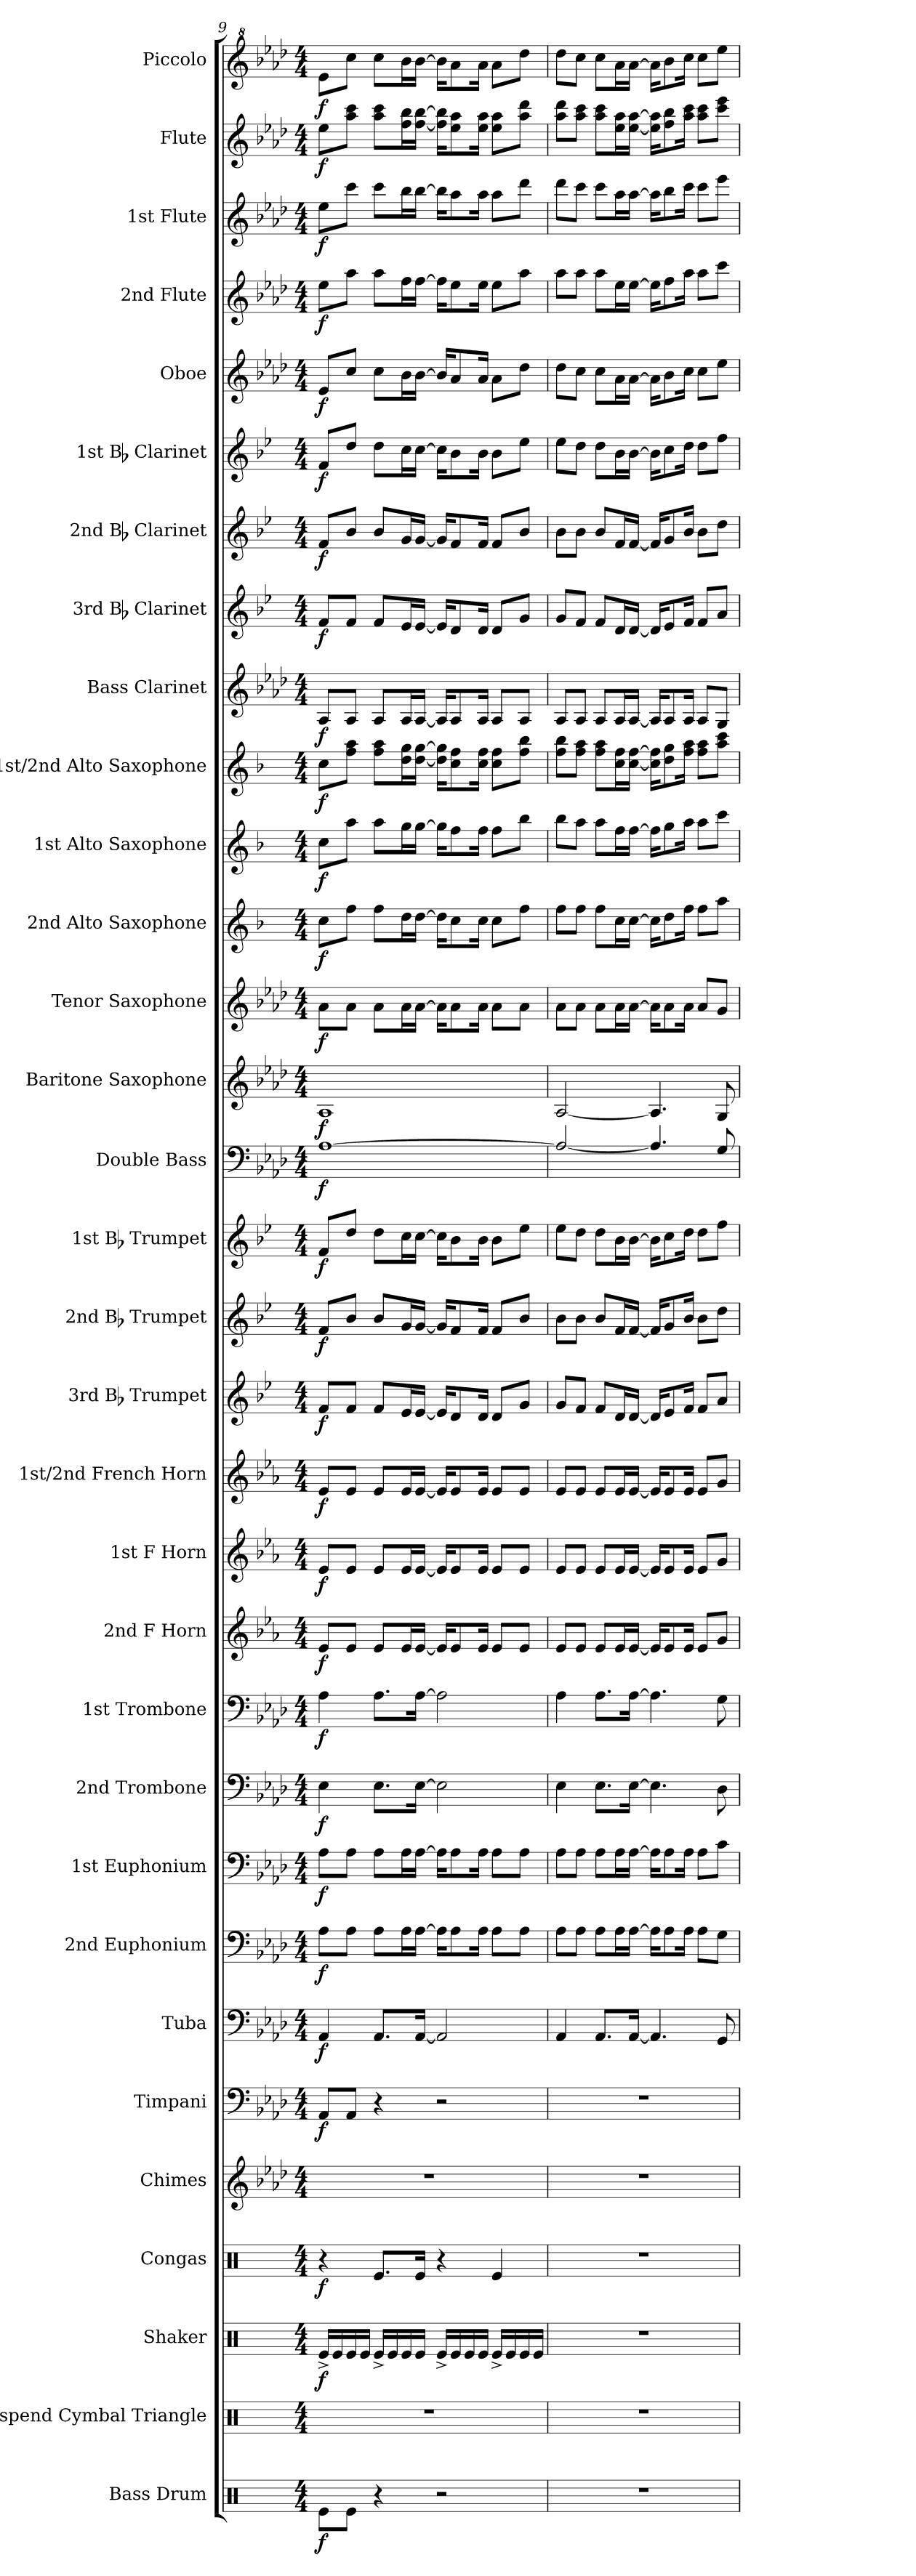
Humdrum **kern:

**kern	**dynam	**kern	**kern	**dynam	**kern	**dynam	**kern	**kern	**dynam	**kern	**dynam	**kern	**dynam	**kern	**dynam	**kern	**dynam	**kern	**dynam	**kern	**dynam	**kern	**dynam	**kern	**dynam	**kern	**dynam	**kern	**dynam	**kern	**dynam	**kern	**dynam	**kern	**dynam	**kern	**dynam	**kern	**dynam	**kern	**dynam	**kern	**dynam	**kern	**dynam	**kern	**dynam	**kern	**dynam	**kern	**dynam	**kern	**dynam	**kern	**dynam	**kern	**dynam	**kern	**dynam	**kern	**dynam
*part32	*part32	*part31	*part30	*part30	*part29	*part29	*part28	*part27	*part27	*part26	*part26	*part25	*part25	*part24	*part24	*part23	*part23	*part22	*part22	*part21	*part21	*part20	*part20	*part19	*part19	*part18	*part18	*part17	*part17	*part16	*part16	*part15	*part15	*part14	*part14	*part13	*part13	*part12	*part12	*part11	*part11	*part10	*part10	*part9	*part9	*part8	*part8	*part7	*part7	*part6	*part6	*part5	*part5	*part4	*part4	*part3	*part3	*part2	*part2	*part1	*part1
*staff32	*staff32	*staff31	*staff30	*staff30	*staff29	*staff29	*staff28	*staff27	*staff27	*staff26	*staff26	*staff25	*staff25	*staff24	*staff24	*staff23	*staff23	*staff22	*staff22	*staff21	*staff21	*staff20	*staff20	*staff19	*staff19	*staff18	*staff18	*staff17	*staff17	*staff16	*staff16	*staff15	*staff15	*staff14	*staff14	*staff13	*staff13	*staff12	*staff12	*staff11	*staff11	*staff10	*staff10	*staff9	*staff9	*staff8	*staff8	*staff7	*staff7	*staff6	*staff6	*staff5	*staff5	*staff4	*staff4	*staff3	*staff3	*staff2	*staff2	*staff1	*staff1
*I"Bass Drum	*	*I"Suspend Cymbal Triangle	*I"Shaker	*	*I"Congas	*	*I"Chimes	*I"Timpani	*	*I"Tuba	*	*I"2nd Euphonium	*	*I"1st Euphonium	*	*I"2nd Trombone	*	*I"1st Trombone	*	*I"2nd F Horn	*	*I"1st F Horn	*	*I"1st/2nd French Horn	*	*I"3rd Bb Trumpet	*	*I"2nd Bb Trumpet	*	*I"1st Bb Trumpet	*	*I"Double Bass	*	*I"Baritone Saxophone	*	*I"Tenor Saxophone	*	*I"2nd Alto Saxophone	*	*I"1st Alto Saxophone	*	*I"1st/2nd Alto Saxophone	*	*I"Bass Clarinet	*	*I"3rd Bb Clarinet	*	*I"2nd Bb Clarinet	*	*I"1st Bb Clarinet	*	*I"Oboe	*	*I"2nd Flute	*	*I"1st Flute	*	*I"Flute	*	*I"Piccolo	*
*I'B. Dr.	*	*I'Sus.C Tri.	*I'Sh.	*	*I'Co.	*	*I'Chm.	*I'Timp.	*	*I'Tba.	*	*I'Euph. 2	*	*I'Euph. 1	*	*I'Tbn. 2	*	*I'Tbn. 1	*	*I'F Hn. 2	*	*I'F Hn. 1	*	*I'F Hn. 1/2	*	*I'Tpt. 3	*	*I'Tpt. 2	*	*I'Tpt. 1	*	*I'D. Bass	*	*I'Bar. Sax	*	*I'T. Sax.	*	*I'A. Sax. 2	*	*I'A. Sax. 1	*	*I'A. Sax. 1/2	*	*I'B. Cl.	*	*I'Cl. 3	*	*I'Cl. 2	*	*I'Cl. 1	*	*I'Ob.	*	*I'Fl. 2	*	*I'Fl. 1	*	*I'Fl.	*	*I'Picc.	*
*clefX	*	*clefX	*clefX	*	*clefX	*	*clefG2	*clefF4	*	*clefF4	*	*clefF4	*	*clefF4	*	*clefF4	*	*clefF4	*	*clefG2	*	*clefG2	*	*clefG2	*	*clefG2	*	*clefG2	*	*clefG2	*	*clefF4	*	*clefG2	*	*clefG2	*	*clefG2	*	*clefG2	*	*clefG2	*	*clefG2	*	*clefG2	*	*clefG2	*	*clefG2	*	*clefG2	*	*clefG2	*	*clefG2	*	*clefG2	*	*clefG^2	*
*	*	*	*	*	*	*	*	*	*	*	*	*	*	*	*	*	*	*	*	*ITrd4c7	*	*ITrd4c7	*	*ITrd4c7	*	*ITrd1c2	*	*ITrd1c2	*	*ITrd1c2	*	*ITrd7c12	*	*ITrd12c21	*	*ITrd8c14	*	*ITrd5c9	*	*ITrd5c9	*	*ITrd5c9	*	*ITrd8c14	*	*ITrd1c2	*	*ITrd1c2	*	*ITrd1c2	*	*	*	*	*	*	*	*	*	*ITrd-7c-12	*
*k[]	*	*k[]	*k[]	*	*k[]	*	*k[b-e-a-d-]	*k[b-e-a-d-]	*	*k[b-e-a-d-]	*	*k[b-e-a-d-]	*	*k[b-e-a-d-]	*	*k[b-e-a-d-]	*	*k[b-e-a-d-]	*	*k[b-e-a-d-]	*	*k[b-e-a-d-]	*	*k[b-e-a-d-]	*	*k[b-e-a-d-]	*	*k[b-e-a-d-]	*	*k[b-e-a-d-]	*	*k[b-e-a-d-]	*	*k[b-e-a-d-]	*	*k[b-e-a-d-]	*	*k[b-e-a-d-]	*	*k[b-e-a-d-]	*	*k[b-e-a-d-]	*	*k[b-e-a-d-]	*	*k[b-e-a-d-]	*	*k[b-e-a-d-]	*	*k[b-e-a-d-]	*	*k[b-e-a-d-]	*	*k[b-e-a-d-]	*	*k[b-e-a-d-]	*	*k[b-e-a-d-]	*	*k[b-e-a-d-]	*
*M4/4	*	*M4/4	*M4/4	*	*M4/4	*	*M4/4	*M4/4	*	*M4/4	*	*M4/4	*	*M4/4	*	*M4/4	*	*M4/4	*	*M4/4	*	*M4/4	*	*M4/4	*	*M4/4	*	*M4/4	*	*M4/4	*	*M4/4	*	*M4/4	*	*M4/4	*	*M4/4	*	*M4/4	*	*M4/4	*	*M4/4	*	*M4/4	*	*M4/4	*	*M4/4	*	*M4/4	*	*M4/4	*	*M4/4	*	*M4/4	*	*M4/4	*
=9	=9	=9	=9	=9	=9	=9	=9	=9	=9	=9	=9	=9	=9	=9	=9	=9	=9	=9	=9	=9	=9	=9	=9	=9	=9	=9	=9	=9	=9	=9	=9	=9	=9	=9	=9	=9	=9	=9	=9	=9	=9	=9	=9	=9	=9	=9	=9	=9	=9	=9	=9	=9	=9	=9	=9	=9	=9	=9	=9	=9	=9
!	!LO:DY:b	!	!	!LO:DY:b	!	!LO:DY:b	!	!	!LO:DY:b	!	!LO:DY:b	!	!LO:DY:b	!	!LO:DY:b	!	!LO:DY:b	!	!LO:DY:b	!	!LO:DY:b	!	!LO:DY:b	!	!LO:DY:b	!	!LO:DY:b	!	!LO:DY:b	!	!LO:DY:b	!	!LO:DY:b	!	!LO:DY:b	!	!LO:DY:b	!	!LO:DY:b	!	!LO:DY:b	!	!LO:DY:b	!	!LO:DY:b	!	!LO:DY:b	!	!LO:DY:b	!	!LO:DY:b	!	!LO:DY:b	!	!LO:DY:b	!	!LO:DY:b	!	!LO:DY:b	!	!LO:DY:b
8Re\L	f	1r	16Re^/LL	f	4r	f	1r	8AA-/L	f	4AA-/	f	8A-\L	f	8A-\L	f	4E-\	f	4A-\	f	8A-/L	f	8A-/L	f	8A-/L	f	8e-/L	f	8e-/L	f	8e-/L	f	[1AA-	f	1AA-	f	8A-\L	f	8e-\L	f	8e-\L	f	8e-\L	f	8AA-/L	f	8e-/L	f	8e-/L	f	8e-/L	f	8e-/L	f	8ee-\L	f	8ee-\L	f	8ee-\L	f	8eee-\L	f
.	.	.	16Re/	.	.	.	.	.	.	.	.	.	.	.	.	.	.	.	.	.	.	.	.	.	.	.	.	.	.	.	.	.	.	.	.	.	.	.	.	.	.	.	.	.	.	.	.	.	.	.	.	.	.	.	.	.	.	.	.	.	.
8Re\J	.	.	16Re/	.	.	.	.	8AA-/J	.	.	.	8A-\J	.	8A-\J	.	.	.	.	.	8A-/J	.	8A-/J	.	8A-/J	.	8e-/J	.	8a-/J	.	8cc/J	.	.	.	.	.	8A-\J	.	8a-\J	.	8cc\J	.	8a-\ 8cc\J	.	8AA-/J	.	8e-/J	.	8a-/J	.	8cc/J	.	8cc/J	.	8aa-\J	.	8ccc\J	.	8aa-\ 8ccc\J	.	8cccc\J	.
.	.	.	16Re/JJ	.	.	.	.	.	.	.	.	.	.	.	.	.	.	.	.	.	.	.	.	.	.	.	.	.	.	.	.	.	.	.	.	.	.	.	.	.	.	.	.	.	.	.	.	.	.	.	.	.	.	.	.	.	.	.	.	.	.
4r	.	.	16Re^/LL	.	8.Re/L	.	.	4r	.	8.AA-/L	.	8A-\L	.	8A-\L	.	8.E-\L	.	8.A-\L	.	8A-/L	.	8A-/L	.	8A-/L	.	8e-/L	.	8a-/L	.	8cc\L	.	.	.	.	.	8A-\L	.	8a-\L	.	8cc\L	.	8a-\ 8cc\L	.	8AA-/L	.	8e-/L	.	8a-/L	.	8cc\L	.	8cc\L	.	8aa-\L	.	8ccc\L	.	8aa-\ 8ccc\L	.	8cccc\L	.
.	.	.	16Re/	.	.	.	.	.	.	.	.	.	.	.	.	.	.	.	.	.	.	.	.	.	.	.	.	.	.	.	.	.	.	.	.	.	.	.	.	.	.	.	.	.	.	.	.	.	.	.	.	.	.	.	.	.	.	.	.	.	.
.	.	.	16Re/	.	.	.	.	.	.	.	.	16A-\L	.	16A-\L	.	.	.	.	.	16A-/L	.	16A-/L	.	16A-/L	.	16d-/L	.	16f/L	.	16b-\L	.	.	.	.	.	16A-\L	.	16f\L	.	16b-\L	.	16f\ 16b-\L	.	16AA-/L	.	16d-/L	.	16f/L	.	16b-\L	.	16b-\L	.	16ff\L	.	16bb-\L	.	16ff\ 16bb-\L	.	16bbb-\L	.
.	.	.	16Re/JJ	.	16Re/Jk	.	.	.	.	[16AA-/Jk	.	[16A-\JJ	.	[16A-\JJ	.	[16E-\Jk	.	[16A-\Jk	.	[16A-/JJ	.	[16A-/JJ	.	[16A-/JJ	.	[16d-/JJ	.	[16f/JJ	.	[16b-\JJ	.	.	.	.	.	[16A-\JJ	.	[16f\JJ	.	[16b-\JJ	.	[16f\ [16b-\JJ	.	[16AA-/JJ	.	[16d-/JJ	.	[16f/JJ	.	[16b-\JJ	.	[16b-\JJ	.	[16ff\JJ	.	[16bb-\JJ	.	[16ff\ [16bb-\JJ	.	[16bbb-\JJ	.
2r	.	.	16Re^/LL	.	4r	.	.	2r	.	2AA-/]	.	16A-\KL]	.	16A-\KL]	.	2E-\]	.	2A-\]	.	16A-/KL]	.	16A-/KL]	.	16A-/KL]	.	16d-/KL]	.	16f/KL]	.	16b-\KL]	.	.	.	.	.	16A-\KL]	.	16f\KL]	.	16b-\KL]	.	16f\] 16b-\]KL	.	16AA-/KL]	.	16d-/KL]	.	16f/KL]	.	16b-\KL]	.	16b-/KL]	.	16ff\KL]	.	16bb-\KL]	.	16ff\] 16bb-\]KL	.	16bbb-\KL]	.
.	.	.	16Re/	.	.	.	.	.	.	.	.	8A-\	.	8A-\	.	.	.	.	.	8A-/	.	8A-/	.	8A-/	.	8c/	.	8e-/	.	8a-\	.	.	.	.	.	8A-\	.	8e-\	.	8a-\	.	8e-\ 8a-\	.	8AA-/	.	8c/	.	8e-/	.	8a-\	.	8a-/	.	8ee-\	.	8aa-\	.	8ee-\ 8aa-\	.	8aaa-\	.
.	.	.	16Re/	.	.	.	.	.	.	.	.	.	.	.	.	.	.	.	.	.	.	.	.	.	.	.	.	.	.	.	.	.	.	.	.	.	.	.	.	.	.	.	.	.	.	.	.	.	.	.	.	.	.	.	.	.	.	.	.	.	.
.	.	.	16Re/JJ	.	.	.	.	.	.	.	.	16A-\Jk	.	16A-\Jk	.	.	.	.	.	16A-/Jk	.	16A-/Jk	.	16A-/Jk	.	16c/Jk	.	16e-/Jk	.	16a-\Jk	.	.	.	.	.	16A-\Jk	.	16e-\Jk	.	16a-\Jk	.	16e-\ 16a-\Jk	.	16AA-/Jk	.	16c/Jk	.	16e-/Jk	.	16a-\Jk	.	16a-/Jk	.	16ee-\Jk	.	16aa-\Jk	.	16ee-\ 16aa-\Jk	.	16aaa-\Jk	.
.	.	.	16Re^/LL	.	4Re/	.	.	.	.	.	.	8A-\L	.	8A-\L	.	.	.	.	.	8A-/L	.	8A-/L	.	8A-/L	.	8c/L	.	8e-/L	.	8a-\L	.	.	.	.	.	8A-\L	.	8e-\L	.	8a-\L	.	8e-\ 8a-\L	.	8AA-/L	.	8c/L	.	8e-/L	.	8a-\L	.	8a-\L	.	8ee-\L	.	8aa-\L	.	8ee-\ 8aa-\L	.	8aaa-\L	.
.	.	.	16Re/	.	.	.	.	.	.	.	.	.	.	.	.	.	.	.	.	.	.	.	.	.	.	.	.	.	.	.	.	.	.	.	.	.	.	.	.	.	.	.	.	.	.	.	.	.	.	.	.	.	.	.	.	.	.	.	.	.	.
.	.	.	16Re/	.	.	.	.	.	.	.	.	8A-\J	.	8A-\J	.	.	.	.	.	8A-/J	.	8A-/J	.	8A-/J	.	8f/J	.	8a-/J	.	8dd-\J	.	.	.	.	.	8A-\J	.	8a-\J	.	8dd-\J	.	8a-\ 8dd-\J	.	8AA-/J	.	8f/J	.	8a-/J	.	8dd-\J	.	8dd-\J	.	8aa-\J	.	8ddd-\J	.	8aa-\ 8ddd-\J	.	8dddd-\J	.
.	.	.	16Re/JJ	.	.	.	.	.	.	.	.	.	.	.	.	.	.	.	.	.	.	.	.	.	.	.	.	.	.	.	.	.	.	.	.	.	.	.	.	.	.	.	.	.	.	.	.	.	.	.	.	.	.	.	.	.	.	.	.	.	.
=10	=10	=10	=10	=10	=10	=10	=10	=10	=10	=10	=10	=10	=10	=10	=10	=10	=10	=10	=10	=10	=10	=10	=10	=10	=10	=10	=10	=10	=10	=10	=10	=10	=10	=10	=10	=10	=10	=10	=10	=10	=10	=10	=10	=10	=10	=10	=10	=10	=10	=10	=10	=10	=10	=10	=10	=10	=10	=10	=10	=10	=10
1r	.	1r	1r	.	1r	.	1r	1r	.	4AA-/	.	8A-\L	.	8A-\L	.	4E-\	.	4A-\	.	8A-/L	.	8A-/L	.	8A-/L	.	8f/L	.	8a-\L	.	8dd-\L	.	2AA-/_	.	[2AA-/	.	8A-\L	.	8a-\L	.	8dd-\L	.	8a-\ 8dd-\L	.	8AA-/L	.	8f/L	.	8a-\L	.	8dd-\L	.	8dd-\L	.	8aa-\L	.	8ddd-\L	.	8aa-\ 8ddd-\L	.	8dddd-\L	.
.	.	.	.	.	.	.	.	.	.	.	.	8A-\J	.	8A-\J	.	.	.	.	.	8A-/J	.	8A-/J	.	8A-/J	.	8e-/J	.	8a-\J	.	8cc\J	.	.	.	.	.	8A-\J	.	8a-\J	.	8cc\J	.	8a-\ 8cc\J	.	8AA-/J	.	8e-/J	.	8a-\J	.	8cc\J	.	8cc\J	.	8aa-\J	.	8ccc\J	.	8aa-\ 8ccc\J	.	8cccc\J	.
.	.	.	.	.	.	.	.	.	.	8.AA-/L	.	8A-\L	.	8A-\L	.	8.E-\L	.	8.A-\L	.	8A-/L	.	8A-/L	.	8A-/L	.	8e-/L	.	8a-/L	.	8cc\L	.	.	.	.	.	8A-\L	.	8a-\L	.	8cc\L	.	8a-\ 8cc\L	.	8AA-/L	.	8e-/L	.	8a-/L	.	8cc\L	.	8cc\L	.	8aa-\L	.	8ccc\L	.	8aa-\ 8ccc\L	.	8cccc\L	.
.	.	.	.	.	.	.	.	.	.	.	.	16A-\L	.	16A-\L	.	.	.	.	.	16A-/L	.	16A-/L	.	16A-/L	.	16c/L	.	16e-/L	.	16a-\L	.	.	.	.	.	16A-\L	.	16e-\L	.	16a-\L	.	16e-\ 16a-\L	.	16AA-/L	.	16c/L	.	16e-/L	.	16a-\L	.	16a-\L	.	16ee-\L	.	16aa-\L	.	16ee-\ 16aa-\L	.	16aaa-\L	.
.	.	.	.	.	.	.	.	.	.	[16AA-/Jk	.	[16A-\JJ	.	[16A-\JJ	.	[16E-\Jk	.	[16A-\Jk	.	[16A-/JJ	.	[16A-/JJ	.	[16A-/JJ	.	[16c/JJ	.	[16e-/JJ	.	[16a-\JJ	.	.	.	.	.	[16A-\JJ	.	[16e-\JJ	.	[16a-\JJ	.	[16e-\ [16a-\JJ	.	[16AA-/JJ	.	[16c/JJ	.	[16e-/JJ	.	[16a-\JJ	.	[16a-\JJ	.	[16ee-\JJ	.	[16aa-\JJ	.	[16ee-\ [16aa-\JJ	.	[16aaa-\JJ	.
.	.	.	.	.	.	.	.	.	.	4.AA-/]	.	16A-\KL]	.	16A-\KL]	.	4.E-\]	.	4.A-\]	.	16A-/KL]	.	16A-/KL]	.	16A-/KL]	.	16c/KL]	.	16e-/KL]	.	16a-\KL]	.	4.AA-/]	.	4.AA-/]	.	16A-\KL]	.	16e-\KL]	.	16a-\KL]	.	16e-\] 16a-\]KL	.	16AA-/KL]	.	16c/KL]	.	16e-/KL]	.	16a-\KL]	.	16a-\KL]	.	16ee-\KL]	.	16aa-\KL]	.	16ee-\] 16aa-\]KL	.	16aaa-\KL]	.
.	.	.	.	.	.	.	.	.	.	.	.	8A-\	.	8A-\	.	.	.	.	.	8A-/	.	8A-/	.	8A-/	.	8d-/	.	8f/	.	8b-\	.	.	.	.	.	8A-\	.	8f\	.	8b-\	.	8f\ 8b-\	.	8AA-/	.	8d-/	.	8f/	.	8b-\	.	8b-\	.	8ff\	.	8bb-\	.	8ff\ 8bb-\	.	8bbb-\	.
.	.	.	.	.	.	.	.	.	.	.	.	16A-\Jk	.	16A-\Jk	.	.	.	.	.	16A-/Jk	.	16A-/Jk	.	16A-/Jk	.	16e-/Jk	.	16a-/Jk	.	16cc\Jk	.	.	.	.	.	16A-\Jk	.	16a-\Jk	.	16cc\Jk	.	16a-\ 16cc\Jk	.	16AA-/Jk	.	16e-/Jk	.	16a-/Jk	.	16cc\Jk	.	16cc\Jk	.	16aa-\Jk	.	16ccc\Jk	.	16aa-\ 16ccc\Jk	.	16cccc\Jk	.
.	.	.	.	.	.	.	.	.	.	.	.	8A-\L	.	8A-\L	.	.	.	.	.	8A-/L	.	8A-/L	.	8A-/L	.	8e-/L	.	8a-\L	.	8cc\L	.	.	.	.	.	8A-/L	.	8a-\L	.	8cc\L	.	8a-\ 8cc\L	.	8AA-/L	.	8e-/L	.	8a-\L	.	8cc\L	.	8cc\L	.	8aa-\L	.	8ccc\L	.	8aa-\ 8ccc\L	.	8cccc\L	.
.	.	.	.	.	.	.	.	.	.	8GG/	.	8G\J	.	8c\J	.	8D-\	.	8G\	.	8c/J	.	8c/J	.	8c/J	.	8g/J	.	8cc\J	.	8ee-\J	.	8GG/	.	8GG/	.	8G/J	.	8cc\J	.	8ee-\J	.	8cc\ 8ee-\J	.	8GG/J	.	8g/J	.	8cc\J	.	8ee-\J	.	8ee-\J	.	8ccc\J	.	8eee-\J	.	8ccc\ 8eee-\J	.	8eeee-\J	.
=	=	=	=	=	=	=	=	=	=	=	=	=	=	=	=	=	=	=	=	=	=	=	=	=	=	=	=	=	=	=	=	=	=	=	=	=	=	=	=	=	=	=	=	=	=	=	=	=	=	=	=	=	=	=	=	=	=	=	=	=	=
*-	*-	*-	*-	*-	*-	*-	*-	*-	*-	*-	*-	*-	*-	*-	*-	*-	*-	*-	*-	*-	*-	*-	*-	*-	*-	*-	*-	*-	*-	*-	*-	*-	*-	*-	*-	*-	*-	*-	*-	*-	*-	*-	*-	*-	*-	*-	*-	*-	*-	*-	*-	*-	*-	*-	*-	*-	*-	*-	*-	*-	*-
